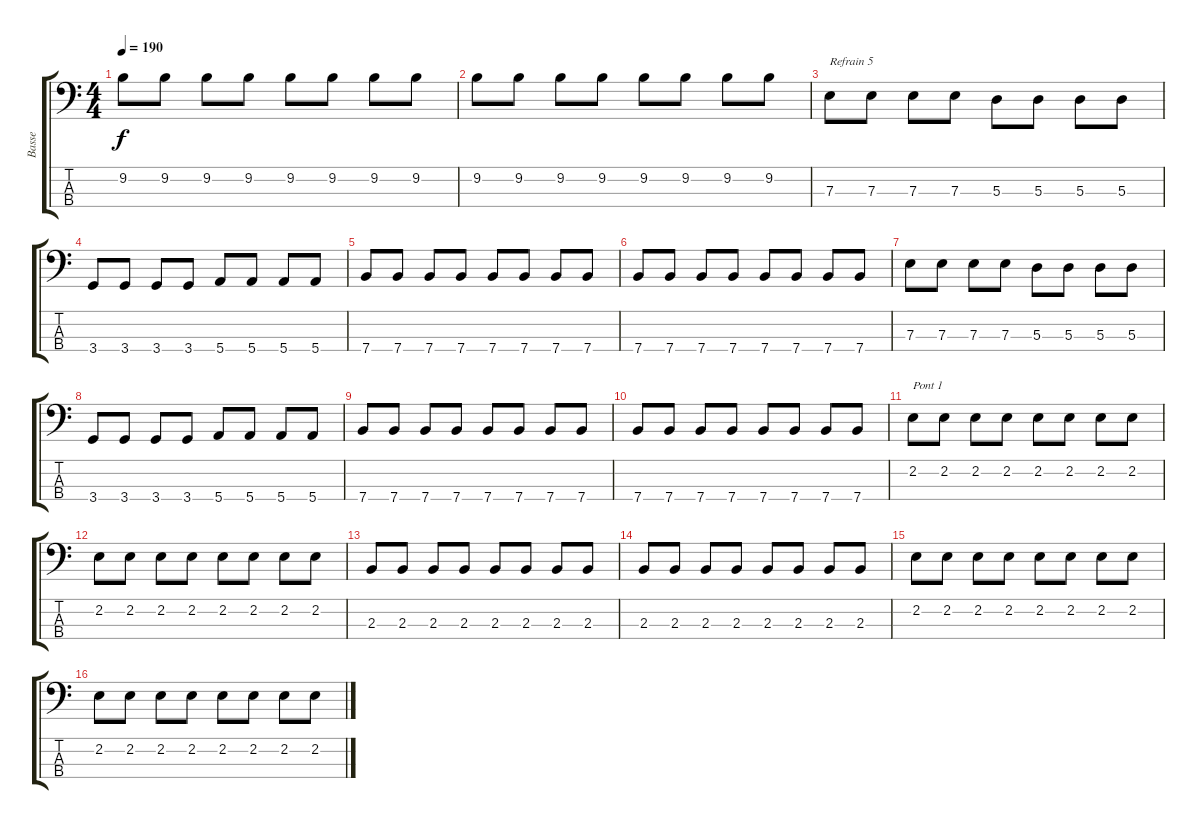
\track ("Basse" "Basse") {instrument electricbassfinger}
\staff {score tabs}
\tuning (G2 D2 A1 E1) {hide}
\ts (4 4)
\tempo 190
\clef f4
\ks c
9.2.8{dy f} 9.2.8 9.2.8 9.2.8 9.2.8 9.2.8 9.2.8 9.2.8 |
9.2.8 9.2.8 9.2.8 9.2.8 9.2.8 9.2.8 9.2.8 9.2.8 |
7.3.8{txt "Refrain 5"} 7.3.8 7.3.8 7.3.8 5.3.8 5.3.8 5.3.8 5.3.8 |
3.4.8 3.4.8 3.4.8 3.4.8 5.4.8 5.4.8 5.4.8 5.4.8 |
7.4.8 7.4.8 7.4.8 7.4.8 7.4.8 7.4.8 7.4.8 7.4.8 |
7.4.8 7.4.8 7.4.8 7.4.8 7.4.8 7.4.8 7.4.8 7.4.8 |
7.3.8 7.3.8 7.3.8 7.3.8 5.3.8 5.3.8 5.3.8 5.3.8 |
3.4.8 3.4.8 3.4.8 3.4.8 5.4.8 5.4.8 5.4.8 5.4.8 |
7.4.8 7.4.8 7.4.8 7.4.8 7.4.8 7.4.8 7.4.8 7.4.8 |
7.4.8 7.4.8 7.4.8 7.4.8 7.4.8 7.4.8 7.4.8 7.4.8 |
2.2.8{txt "Pont 1"} 2.2.8 2.2.8 2.2.8 2.2.8 2.2.8 2.2.8 2.2.8 |
2.2.8 2.2.8 2.2.8 2.2.8 2.2.8 2.2.8 2.2.8 2.2.8 |
2.3.8 2.3.8 2.3.8 2.3.8 2.3.8 2.3.8 2.3.8 2.3.8 |
2.3.8 2.3.8 2.3.8 2.3.8 2.3.8 2.3.8 2.3.8 2.3.8 |
2.2.8 2.2.8 2.2.8 2.2.8 2.2.8 2.2.8 2.2.8 2.2.8 |
2.2.8 2.2.8 2.2.8 2.2.8 2.2.8 2.2.8 2.2.8 2.2{ss}.8
